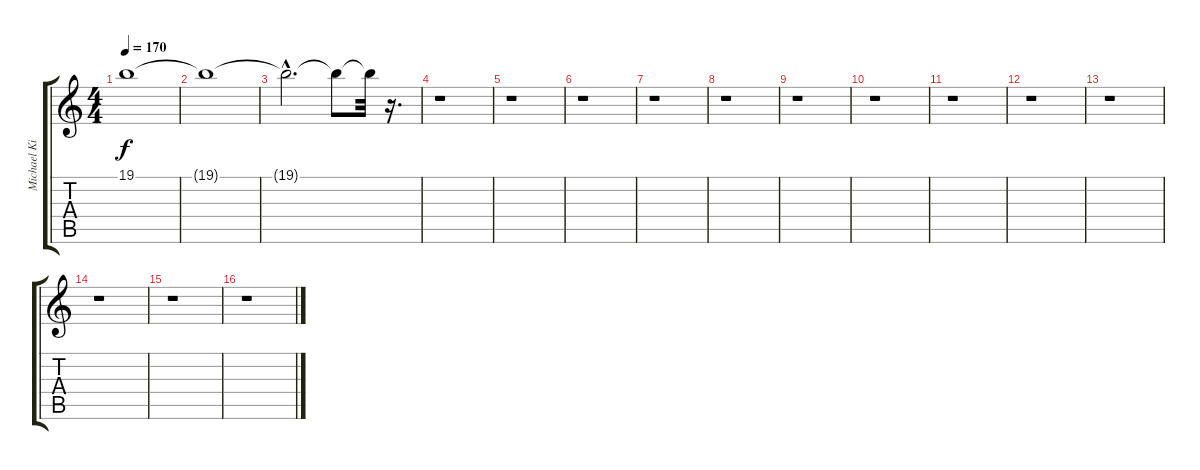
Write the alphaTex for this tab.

\track ("Michael Kiske" "Michael Ki") {instrument fx5brightness}
\staff {score tabs}
\tuning (E4 B3 G3 D3 A2 E2) {hide}
\ts (4 4)
\tempo 170
\clef g2
\ks c
19.1{t}.1{dy f} |
19.1{t}.1 |
19.1{hac t}.2{d} 19.1{t}.8 19.1{t}.32 r.16{d} |
r.1 |
r.1 |
r.1 |
r.1 |
r.1 |
r.1 |
r.1 |
r.1 |
r.1 |
r.1 |
r.1 |
r.1 |
r.1
